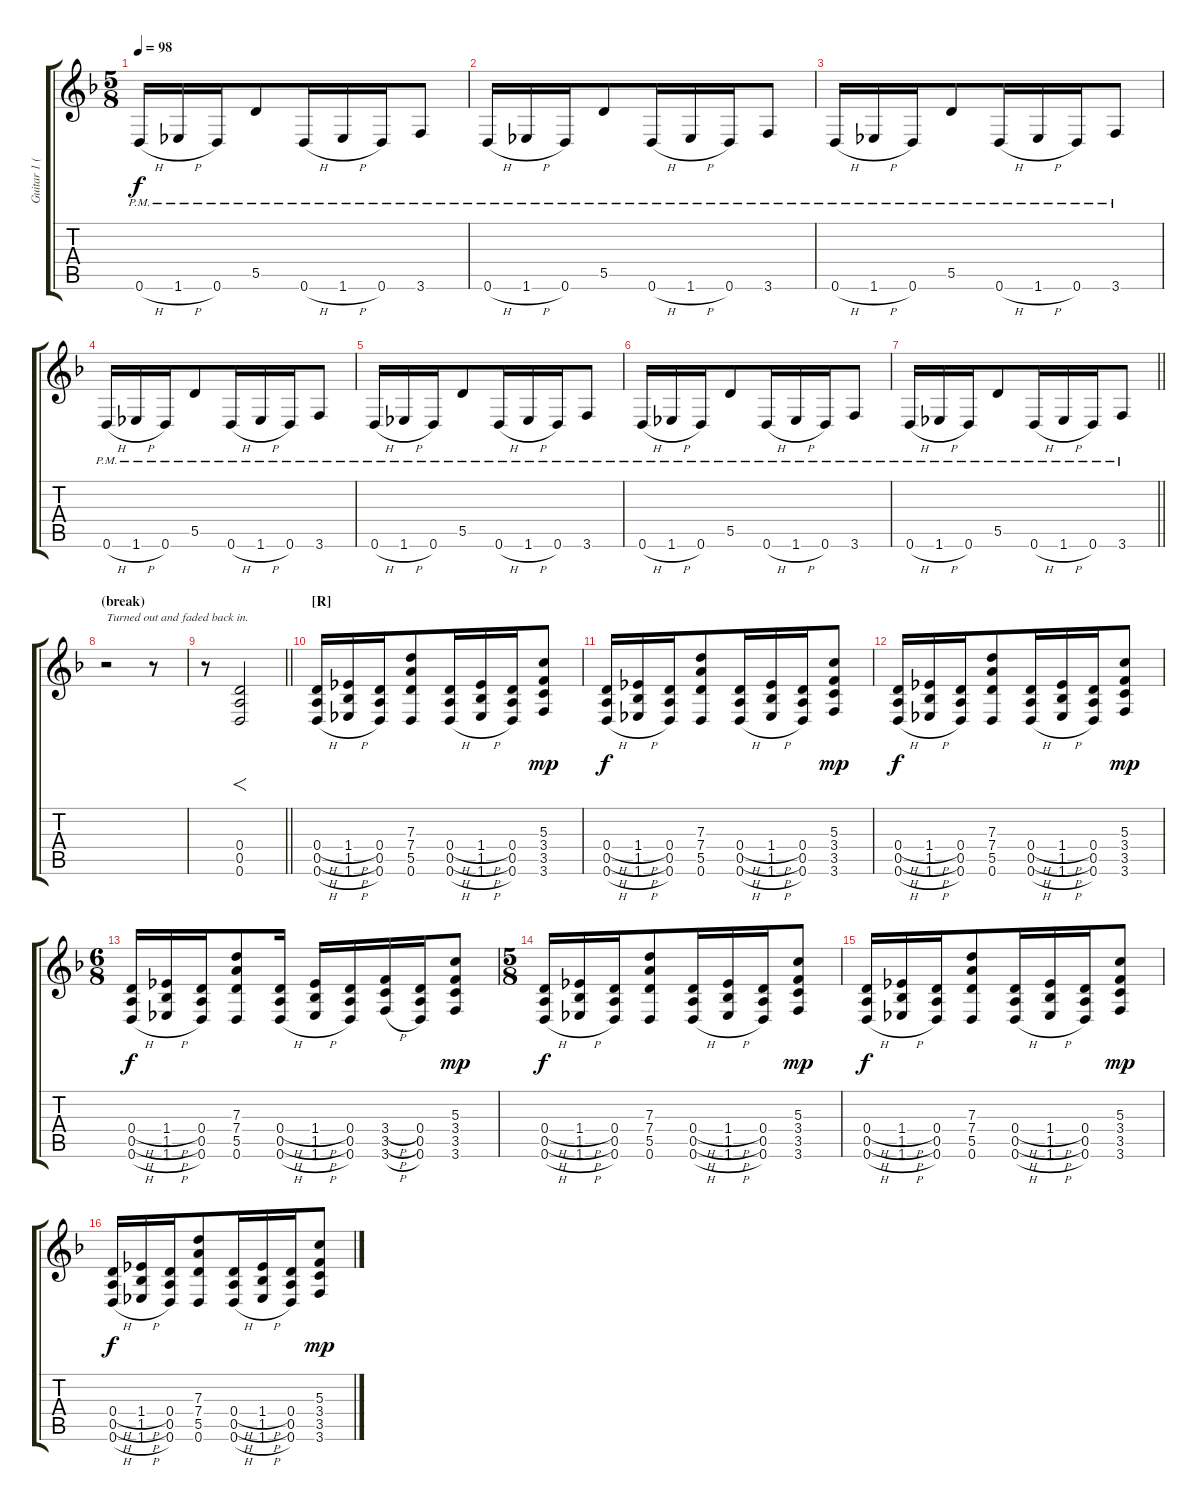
\track ("Guitar 1 (left)" "Guitar 1 (") {instrument distortionguitar}
\staff {score tabs}
\tuning (E4 B3 G3 D3 A2 D2) {hide}
\ts (5 8)
\tempo 98
\clef g2
\ks dminor
0.6{h pm}.16{dy f} 1.6{h pm}.16{beam merge} 0.6{pm}.16 5.5{pm}.8 0.6{h pm}.16{beam merge} 1.6{h pm}.16 0.6{pm}.16{beam merge} 3.6{pm}.8 |
0.6{h pm}.16 1.6{h pm}.16{beam merge} 0.6{pm}.16 5.5{pm}.8 0.6{h pm}.16{beam merge} 1.6{h pm}.16 0.6{pm}.16{beam merge} 3.6{pm}.8 |
0.6{h pm}.16 1.6{h pm}.16{beam merge} 0.6{pm}.16 5.5{pm}.8 0.6{h pm}.16{beam merge} 1.6{h pm}.16 0.6{pm}.16{beam merge} 3.6{pm}.8 |
0.6{h pm}.16 1.6{h pm}.16{beam merge} 0.6{pm}.16 5.5{pm}.8 0.6{h pm}.16{beam merge} 1.6{h pm}.16 0.6{pm}.16{beam merge} 3.6{pm}.8 |
0.6{h pm}.16 1.6{h pm}.16{beam merge} 0.6{pm}.16 5.5{pm}.8 0.6{h pm}.16{beam merge} 1.6{h pm}.16 0.6{pm}.16{beam merge} 3.6{pm}.8 |
0.6{h pm}.16 1.6{h pm}.16{beam merge} 0.6{pm}.16 5.5{pm}.8 0.6{h pm}.16{beam merge} 1.6{h pm}.16 0.6{pm}.16{beam merge} 3.6{pm}.8 |
\barLineRight lightlight
0.6{h pm}.16 1.6{h pm}.16{beam merge} 0.6{pm}.16 5.5{pm}.8 0.6{h pm}.16{beam merge} 1.6{h pm}.16 0.6{pm}.16{beam merge} 3.6{pm}.8 |
\section ("" "(break)")
r.2{txt "Turned out and faded back in."} r.8 |
\barLineRight lightlight
r.8 (0.4 0.5 0.6).2{f} |
\section ("" "[R]")
(0.4{h} 0.5{h} 0.6{h}).16 (1.4{h} 1.5{h} 1.6{h}).16{beam merge} (0.4 0.5 0.6).16 (7.3 7.4 5.5 0.6).8 (0.4{h} 0.5{h} 0.6{h}).16{beam merge} (1.4{h} 1.5{h} 1.6{h}).16 (0.4 0.5 0.6).16{beam merge} (5.3 3.4 3.5 3.6).8{dy mp} |
(0.4{h} 0.5{h} 0.6{h}).16{dy f} (1.4{h} 1.5{h} 1.6{h}).16{beam merge} (0.4 0.5 0.6).16 (7.3 7.4 5.5 0.6).8 (0.4{h} 0.5{h} 0.6{h}).16{beam merge} (1.4{h} 1.5{h} 1.6{h}).16 (0.4 0.5 0.6).16{beam merge} (5.3 3.4 3.5 3.6).8{dy mp} |
(0.4{h} 0.5{h} 0.6{h}).16{dy f} (1.4{h} 1.5{h} 1.6{h}).16{beam merge} (0.4 0.5 0.6).16 (7.3 7.4 5.5 0.6).8 (0.4{h} 0.5{h} 0.6{h}).16{beam merge} (1.4{h} 1.5{h} 1.6{h}).16 (0.4 0.5 0.6).16{beam merge} (5.3 3.4 3.5 3.6).8{dy mp} |
\ts (6 8)
(0.4{h} 0.5{h} 0.6{h}).16{dy f} (1.4{h} 1.5{h} 1.6{h}).16 (0.4 0.5 0.6).16 (7.3 7.4 5.5 0.6).8{beam merge} (0.4{h} 0.5{h} 0.6{h}).16{beam split} (1.4{h} 1.5{h} 1.6{h}).16 (0.4 0.5 0.6).16 (3.4{h} 3.5{h} 3.6{h}).16 (0.4 0.5 0.6).16 (5.3 3.4 3.5 3.6).8{dy mp} |
\ts (5 8)
(0.4{h} 0.5{h} 0.6{h}).16{dy f} (1.4{h} 1.5{h} 1.6{h}).16{beam merge} (0.4 0.5 0.6).16 (7.3 7.4 5.5 0.6).8 (0.4{h} 0.5{h} 0.6{h}).16{beam merge} (1.4{h} 1.5{h} 1.6{h}).16 (0.4 0.5 0.6).16{beam merge} (5.3 3.4 3.5 3.6).8{dy mp} |
(0.4{h} 0.5{h} 0.6{h}).16{dy f} (1.4{h} 1.5{h} 1.6{h}).16{beam merge} (0.4 0.5 0.6).16 (7.3 7.4 5.5 0.6).8 (0.4{h} 0.5{h} 0.6{h}).16{beam merge} (1.4{h} 1.5{h} 1.6{h}).16 (0.4 0.5 0.6).16{beam merge} (5.3 3.4 3.5 3.6).8{dy mp} |
(0.4{h} 0.5{h} 0.6{h}).16{dy f} (1.4{h} 1.5{h} 1.6{h}).16{beam merge} (0.4 0.5 0.6).16 (7.3 7.4 5.5 0.6).8 (0.4{h} 0.5{h} 0.6{h}).16{beam merge} (1.4{h} 1.5{h} 1.6{h}).16 (0.4 0.5 0.6).16{beam merge} (5.3 3.4 3.5 3.6).8{dy mp}
